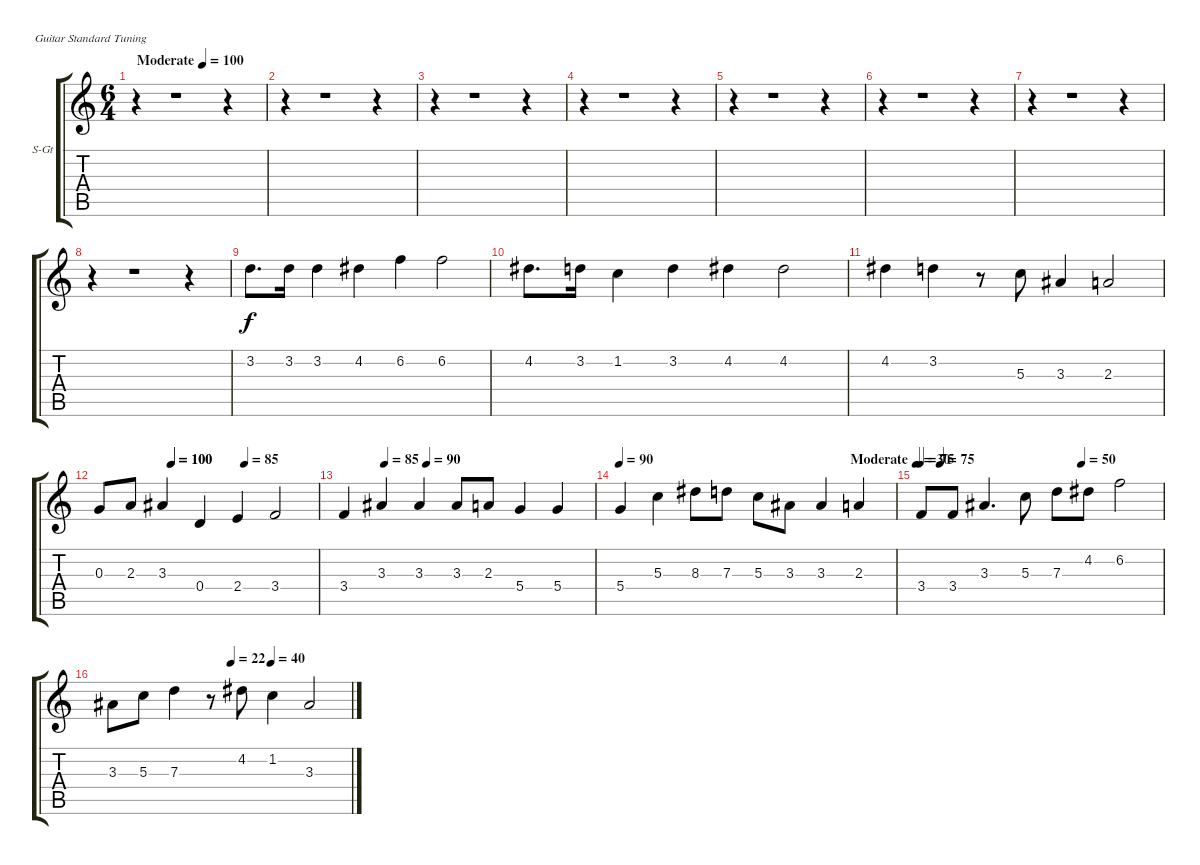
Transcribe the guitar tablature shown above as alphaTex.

\bracketExtendMode groupsimilarinstruments
\firstSystemTrackNameOrientation horizontal
\otherSystemsTrackNameOrientation horizontal
\track ("Tuba" "S-Gt") {instrument oboe}
\staff {score tabs}
\tuning (E4 B3 G3 D3 A2 E2)
\displaytranspose 12
\ts (6 4)
\beaming (8 6 6)
\tempo (100 "Moderate")
\clef g2
\ks c
r.4{dy f instrument oboe} r.1 r.4 |
r.4 r.1 r.4 |
r.4 r.1 r.4 |
r.4 r.1 r.4 |
r.4 r.1 r.4 |
r.4 r.1 r.4 |
r.4 r.1 r.4 |
r.4 r.1 r.4 |
3.2.8{d} 3.2.16 3.2.4 4.2.4 6.2.4 6.2.2 |
4.2.8{d} 3.2.16 1.2.4 3.2.4 4.2.4 4.2.2 |
4.2.4 3.2.4 r.8 5.3.8 3.3.4 2.3.2 |
\tempo (100 0.333233)
\tempo (100 0.333333)
\tempo (85 0.666667)
0.3.8 2.3.8 3.3.4 0.4.4 2.4.4 3.4.2 |
\tempo (85 0.166667)
\tempo (90 0.333333)
3.4.4 3.3.4 3.3.4 3.3.8 2.3.8 5.4.4 5.4.4 |
\tempo 90
\tempo (30 "Moderate" 0.833333)
5.4.4 5.3.4 8.3.8 7.3.8 5.3.8 3.3.8 3.3.4 2.3.4 |
\tempo 75
\tempo (75 0.0833333)
\tempo (50 0.666667)
3.4.8 3.4.8 3.3.4{d} 5.3.8 7.3.8 4.2.8 6.2.2 |
\tempo (22 0.5)
\tempo (40 0.666667)
3.3.8 5.3.8 7.3.4 r.8 4.2.8 1.2.4 3.3.2
